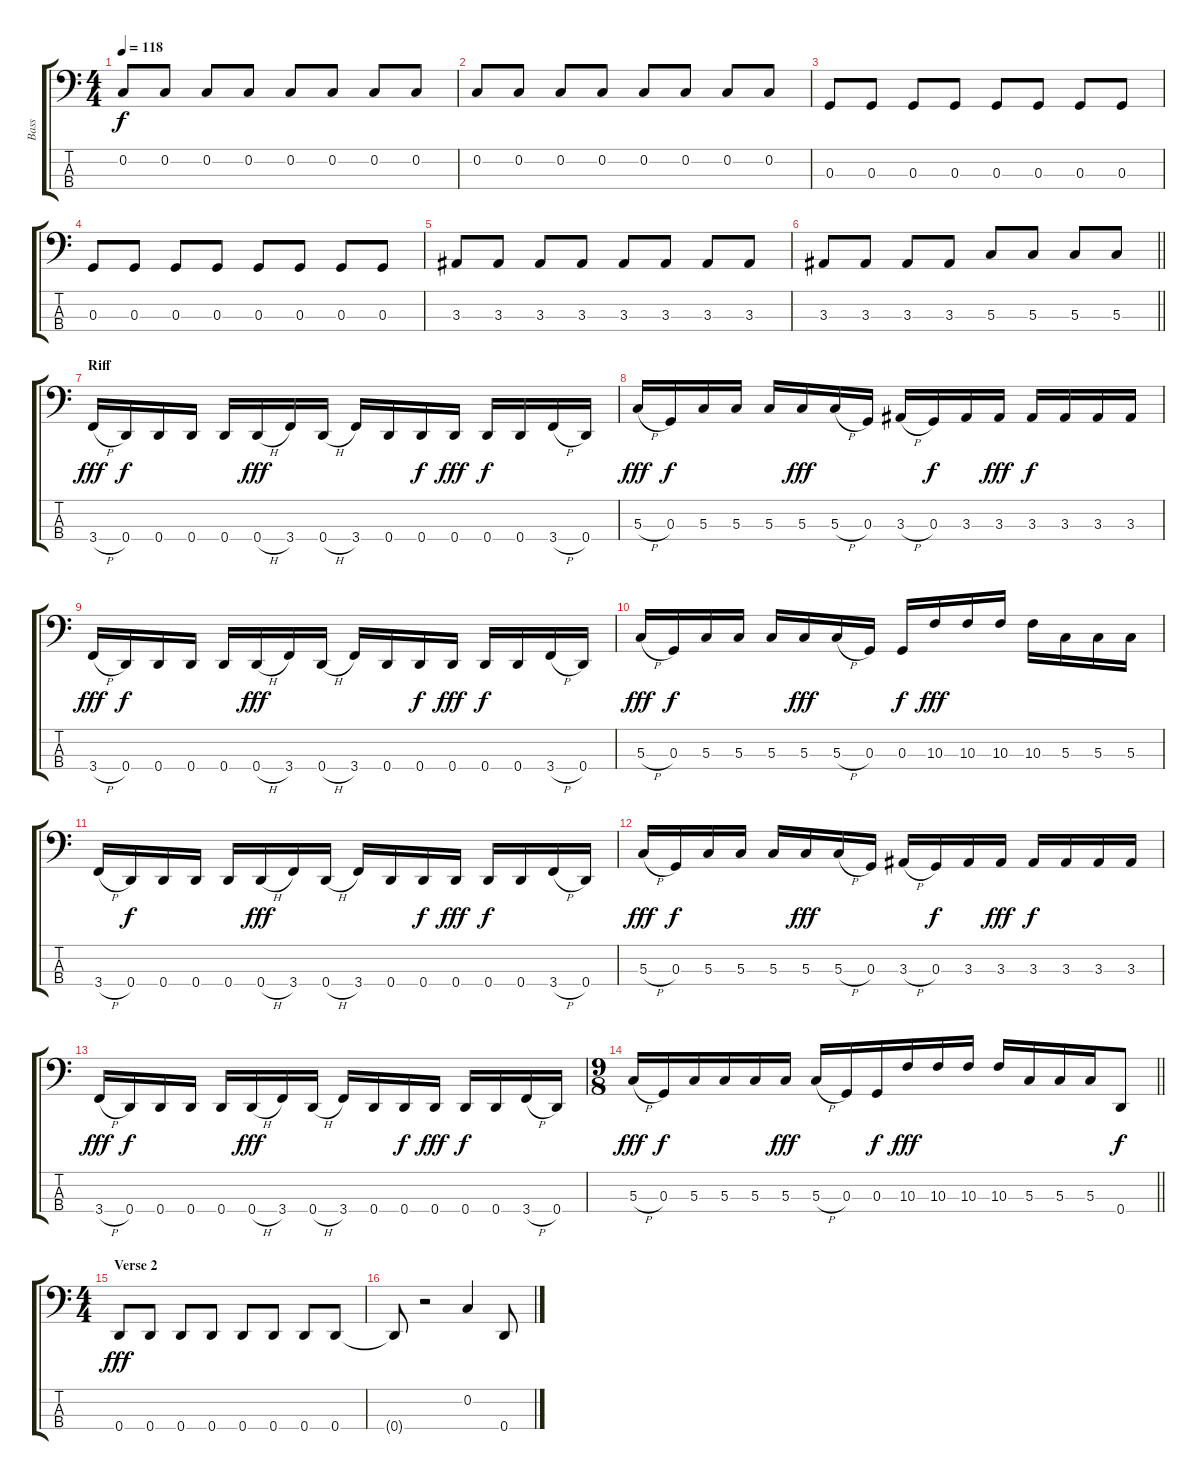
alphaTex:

\track ("Bass" "Bass") {instrument electricbasspick}
\staff {score tabs}
\tuning (F2 C2 G1 D1) {hide}
\ts (4 4)
\tempo 118
\clef f4
\ks c
0.2.8{dy f} 0.2.8 0.2.8 0.2.8 0.2.8 0.2.8 0.2.8 0.2.8 |
0.2.8 0.2.8 0.2.8 0.2.8 0.2.8 0.2.8 0.2.8 0.2.8 |
0.3.8 0.3.8 0.3.8 0.3.8 0.3.8 0.3.8 0.3.8 0.3.8 |
0.3.8 0.3.8 0.3.8 0.3.8 0.3.8 0.3.8 0.3.8 0.3.8 |
3.3.8 3.3.8 3.3.8 3.3.8 3.3.8 3.3.8 3.3.8 3.3.8 |
\barLineRight lightlight
3.3.8 3.3.8 3.3.8 3.3.8 5.3.8 5.3.8 5.3.8 5.3.8 |
\section ("" "Riff")
3.4{h}.16{dy fff} 0.4.16{dy f} 0.4.16 0.4.16 0.4.16 0.4{h}.16{dy fff} 3.4.16 0.4{h}.16 3.4.16 0.4.16 0.4.16{dy f} 0.4.16{dy fff} 0.4.16{dy f} 0.4.16 3.4{h}.16 0.4.16 |
5.3{h}.16{dy fff} 0.3.16{dy f} 5.3.16 5.3.16 5.3.16 5.3.16{dy fff} 5.3{h}.16 0.3.16 3.3{h}.16 0.3.16{dy f} 3.3.16 3.3.16{dy fff} 3.3.16{dy f} 3.3.16 3.3.16 3.3.16 |
3.4{h}.16{dy fff} 0.4.16{dy f} 0.4.16 0.4.16 0.4.16 0.4{h}.16{dy fff} 3.4.16 0.4{h}.16 3.4.16 0.4.16 0.4.16{dy f} 0.4.16{dy fff} 0.4.16{dy f} 0.4.16 3.4{h}.16 0.4.16 |
5.3{h}.16{dy fff} 0.3.16{dy f} 5.3.16 5.3.16 5.3.16 5.3.16{dy fff} 5.3{h}.16 0.3.16 0.3.16{dy f} 10.3.16{dy fff} 10.3.16 10.3.16 10.3.16 5.3.16 5.3.16 5.3.16 |
3.4{h}.16 0.4.16{dy f} 0.4.16 0.4.16 0.4.16 0.4{h}.16{dy fff} 3.4.16 0.4{h}.16 3.4.16 0.4.16 0.4.16{dy f} 0.4.16{dy fff} 0.4.16{dy f} 0.4.16 3.4{h}.16 0.4.16 |
5.3{h}.16{dy fff} 0.3.16{dy f} 5.3.16 5.3.16 5.3.16 5.3.16{dy fff} 5.3{h}.16 0.3.16 3.3{h}.16 0.3.16{dy f} 3.3.16 3.3.16{dy fff} 3.3.16{dy f} 3.3.16 3.3.16 3.3.16 |
3.4{h}.16{dy fff} 0.4.16{dy f} 0.4.16 0.4.16 0.4.16 0.4{h}.16{dy fff} 3.4.16 0.4{h}.16 3.4.16 0.4.16 0.4.16{dy f} 0.4.16{dy fff} 0.4.16{dy f} 0.4.16 3.4{h}.16 0.4.16 |
\ts (9 8)
\barLineRight lightlight
5.3{h}.16{dy fff} 0.3.16{dy f} 5.3.16 5.3.16 5.3.16 5.3.16{dy fff} 5.3{h}.16 0.3.16 0.3.16{dy f} 10.3.16{dy fff} 10.3.16 10.3.16 10.3.16 5.3.16 5.3.16 5.3.16 0.4.8{dy f} |
\ts (4 4)
\section ("" "Verse 2")
0.4.8{dy fff} 0.4.8 0.4.8 0.4.8 0.4.8 0.4.8 0.4.8 0.4.8 |
0.4{t}.8 r.2 0.2.4 0.4.8
